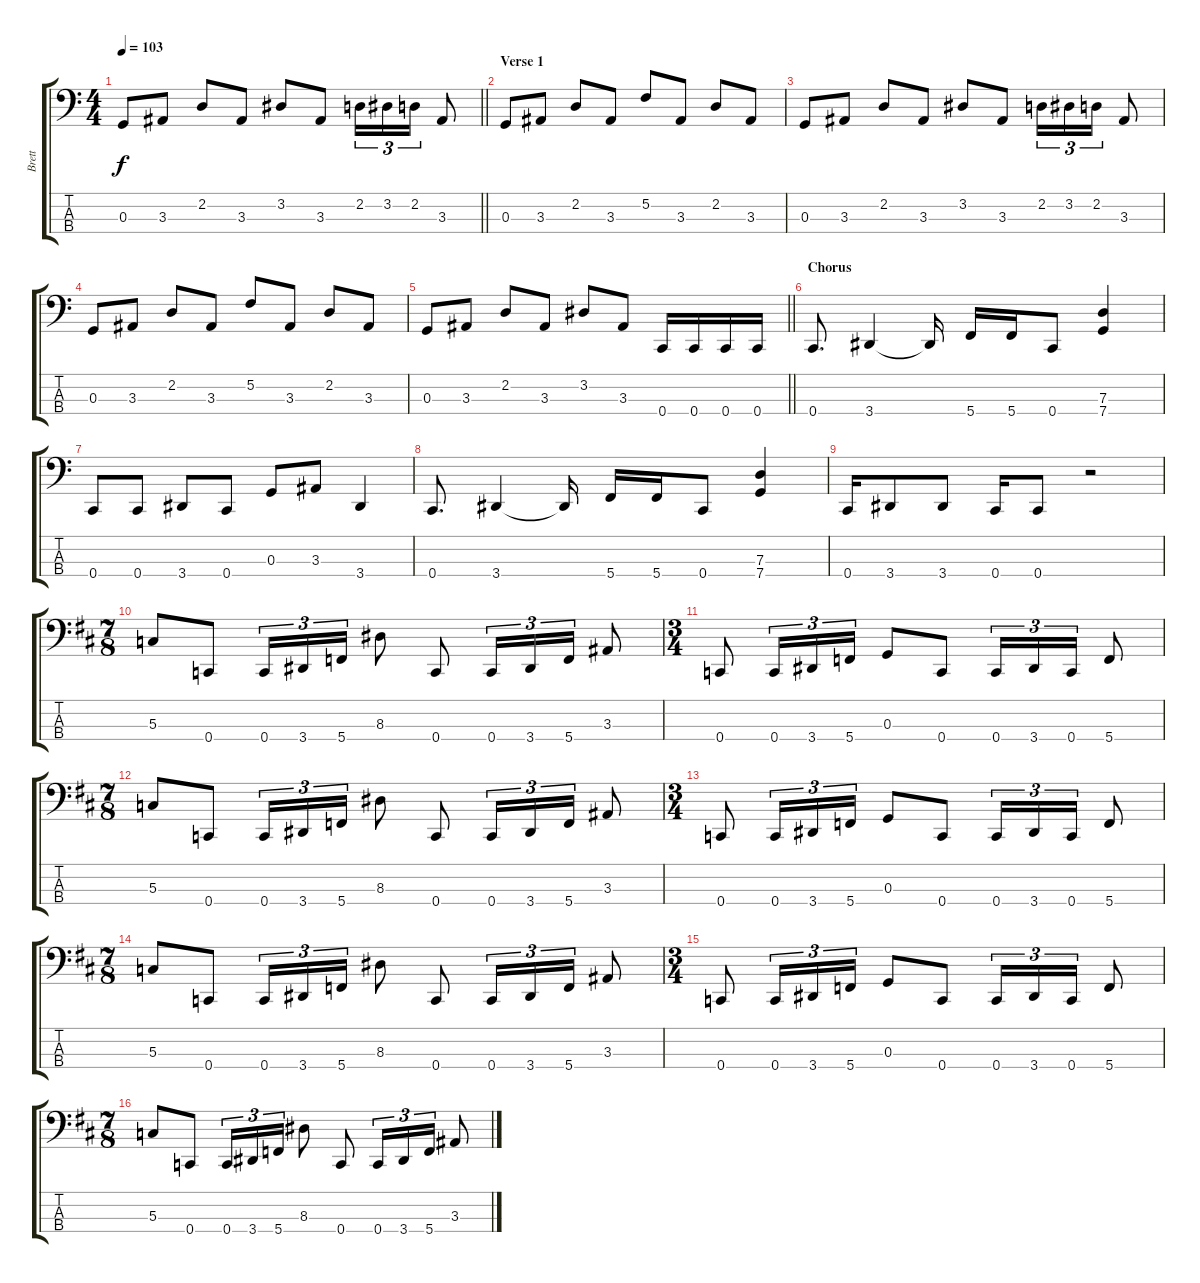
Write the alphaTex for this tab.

\track ("Brett" "Brett") {instrument electricbasspick}
\staff {score tabs}
\tuning (F2 C2 G1 C1) {hide}
\ts (4 4)
\tempo 103
\clef f4
\barLineRight lightlight
\ks c
0.3.8{dy f} 3.3.8 2.2.8 3.3.8 3.2.8 3.3.8 2.2.16{tu (3 2)} 3.2.16{tu (3 2)} 2.2.16{tu (3 2)} 3.3.8 |
\section ("" "Verse 1")
0.3.8 3.3.8 2.2.8 3.3.8 5.2.8 3.3.8 2.2.8 3.3.8 |
0.3.8 3.3.8 2.2.8 3.3.8 3.2.8 3.3.8 2.2.16{tu (3 2)} 3.2.16{tu (3 2)} 2.2.16{tu (3 2)} 3.3.8 |
0.3.8 3.3.8 2.2.8 3.3.8 5.2.8 3.3.8 2.2.8 3.3.8 |
\barLineRight lightlight
0.3.8 3.3.8 2.2.8 3.3.8 3.2.8 3.3.8 0.4.16 0.4.16 0.4.16 0.4.16 |
\section ("" "Chorus")
0.4.8{d} 3.4.4 3.4{t}.16 5.4.16 5.4.16 0.4.8 (7.3 7.4).4 |
0.4.8 0.4.8 3.4.8 0.4.8 0.3.8 3.3.8 3.4.4 |
0.4.8{d} 3.4.4 3.4{t}.16 5.4.16 5.4.16 0.4.8 (7.3 7.4).4 |
0.4.16 3.4.8 3.4.8 0.4.16 0.4.8 r.2 |
\ts (7 8)
\ks d
5.3.8 0.4.8 0.4.16{tu (3 2)} 3.4.16{tu (3 2)} 5.4.16{tu (3 2)} 8.3.8 0.4.8 0.4.16{tu (3 2)} 3.4.16{tu (3 2)} 5.4.16{tu (3 2)} 3.3.8 |
\ts (3 4)
0.4.8 0.4.16{tu (3 2)} 3.4.16{tu (3 2)} 5.4.16{tu (3 2)} 0.3.8 0.4.8 0.4.16{tu (3 2)} 3.4.16{tu (3 2)} 0.4.16{tu (3 2)} 5.4.8 |
\ts (7 8)
5.3.8 0.4.8 0.4.16{tu (3 2)} 3.4.16{tu (3 2)} 5.4.16{tu (3 2)} 8.3.8 0.4.8 0.4.16{tu (3 2)} 3.4.16{tu (3 2)} 5.4.16{tu (3 2)} 3.3.8 |
\ts (3 4)
0.4.8 0.4.16{tu (3 2)} 3.4.16{tu (3 2)} 5.4.16{tu (3 2)} 0.3.8 0.4.8 0.4.16{tu (3 2)} 3.4.16{tu (3 2)} 0.4.16{tu (3 2)} 5.4.8 |
\ts (7 8)
5.3.8 0.4.8 0.4.16{tu (3 2)} 3.4.16{tu (3 2)} 5.4.16{tu (3 2)} 8.3.8 0.4.8 0.4.16{tu (3 2)} 3.4.16{tu (3 2)} 5.4.16{tu (3 2)} 3.3.8 |
\ts (3 4)
0.4.8 0.4.16{tu (3 2)} 3.4.16{tu (3 2)} 5.4.16{tu (3 2)} 0.3.8 0.4.8 0.4.16{tu (3 2)} 3.4.16{tu (3 2)} 0.4.16{tu (3 2)} 5.4.8 |
\ts (7 8)
5.3.8 0.4.8 0.4.16{tu (3 2)} 3.4.16{tu (3 2)} 5.4.16{tu (3 2)} 8.3.8 0.4.8 0.4.16{tu (3 2)} 3.4.16{tu (3 2)} 5.4.16{tu (3 2)} 3.3.8
